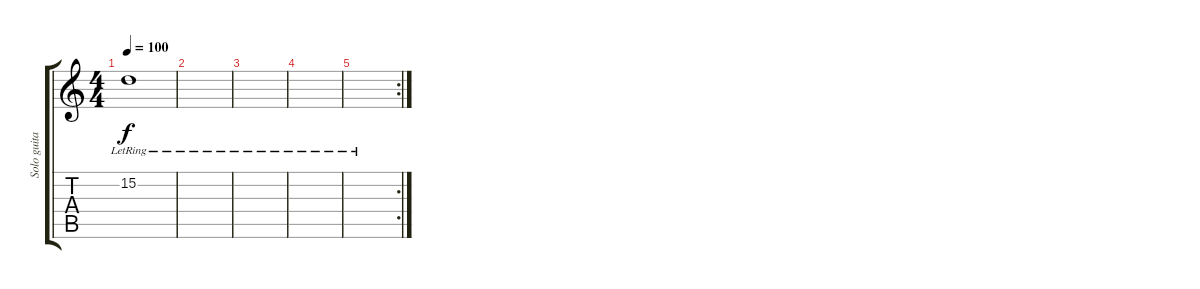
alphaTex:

\track ("Solo guitar" "Solo guita") {instrument lead5charang}
\staff {score tabs}
\tuning (E4 B3 G3 D3 A2 E2) {hide}
\ts (4 4)
\tempo 100
\clef g2
\ks c
15.2{lr}.1{dy f} |
|
|
|
\rc 2
